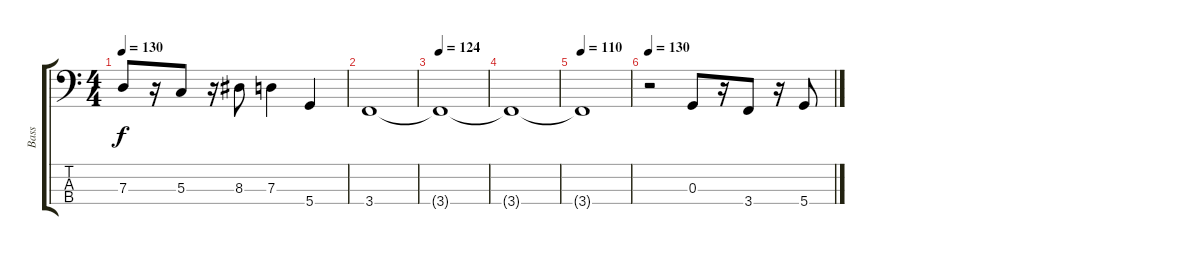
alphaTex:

\track ("Bass" "Bass") {instrument electricbassfinger}
\staff {score tabs}
\tuning (F2 C2 G1 D1) {hide}
\ts (4 4)
\tempo 130
\clef f4
\ks c
7.3.8{dy f} r.16 5.3.8 r.16 8.3.8 7.3.4 5.4.4 |
3.4.1 |
\tempo 124
3.4{t}.1 |
3.4{t}.1 |
\tempo 110
3.4{t}.1 |
\tempo 130
r.2 0.3.8 r.16 3.4.8 r.16 5.4.8
